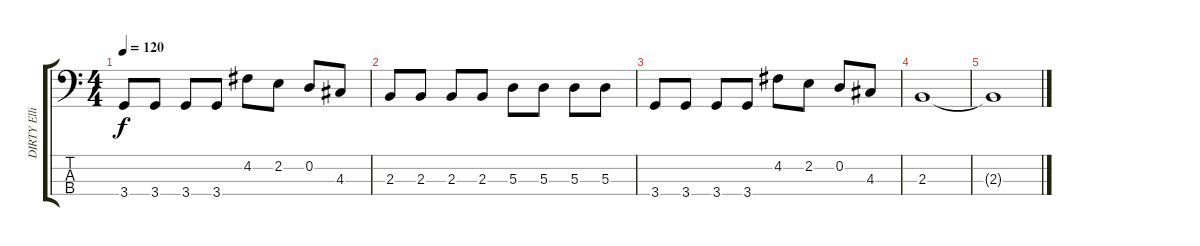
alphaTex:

\track ("DIRTY Elliot" "DIRTY Elli") {instrument distortionguitar}
\staff {score tabs}
\tuning (G2 D2 A1 E1) {hide}
\ts (4 4)
\tempo 120
\clef f4
\ks c
3.4.8{dy f} 3.4.8 3.4.8 3.4.8 4.2.8 2.2.8 0.2.8 4.3.8 |
2.3.8 2.3.8 2.3.8 2.3.8 5.3.8 5.3.8 5.3.8 5.3.8 |
3.4.8 3.4.8 3.4.8 3.4.8 4.2.8 2.2.8 0.2.8 4.3.8 |
2.3.1 |
2.3{t}.1
